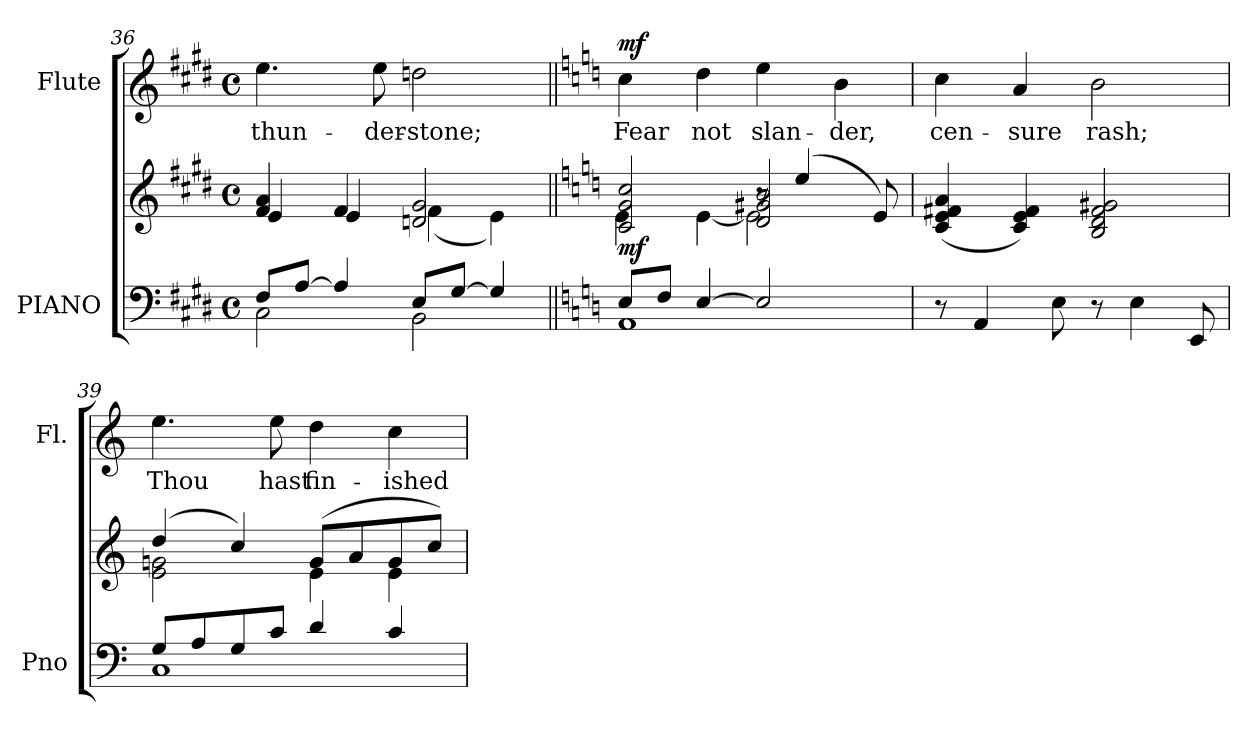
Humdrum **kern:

**kern	**kern	**dynam	**kern	**text	**dynam
*part2	*part2	*part2	*part1	*part1	*part1
*staff3	*staff2	*staff2/3	*staff1	*staff1	*staff1
*I"PIANO	*	*	*I"Flute	*	*
*I'Pno	*	*	*I'Fl.	*	*
!!LO:LB:g=z
*clefF4	*clefG2	*	*clefG2	*	*
*k[f#c#g#d#]	*k[f#c#g#d#]	*	*k[f#c#g#d#]	*	*
*M4/4	*M4/4	*	*M4/4	*	*
*met(c)	*met(c)	*	*met(c)	*	*
=36	=36	=36	=36	=36	=36
*^	*^	*	*	*	*
!	!	!	!	!	!	!LO:LY:b	!
8F#/L	2C#\	4f#/ 4a/	4e/	.	4.ee\	thun-	.
[8A/J	.	.	.	.	.	.	.
4A/]	.	4f#/	4e/	.	.	.	.
!	!	!	!	!	!	!LO:LY:b	!
.	.	.	.	.	8ee\	-der-	.
!	!	!	!	!	!	!LO:LY:b	!
8E/L	2BB\	2dn/ 2g#/	(4f#\	.	2ddn\	-stone;	.
[8G#/J	.	.	.	.	.	.	.
4G#/]	.	.	4e\)	.	.	.	.
*	*	*v	*v	*	*	*	*
=37||	=37||	=37||	=37||	=37||	=37||	=37||
*k[]	*	*k[]	*	*k[]	*	*
*	*	*^	*	*	*	*
*	*	*	*^	*	*	*	*
!	!	!	!	!	!LO:DY:a=2	!	!LO:LY:b	!LO:DY:a
8E/L	1AA	2c/ 2g/ 2cc/	4e\	2ryy	mf	4cc\	Fear	mf
8F/J	.	.	.	.	.	.	.	.
!	!	!	!	!	!	!	!LO:LY:b	!
[4E/	.	.	[4e\	.	.	4dd\	not	.
!	!	!	!	!	!	!	!LO:LY:b	!
2E/]	.	2d/ 2g#X/ 2b/	2e\]	8r	.	4ee\	slan-	.
.	.	.	.	(4ee/	.	.	.	.
!	!	!	!	!	!	!	!LO:LY:b	!
.	.	.	.	.	.	4b\	-der,	.
.	.	.	.	8e/)	.	.	.	.
*v	*v	*	*	*	*	*	*	*
=38	=38	=38	=38	=38	=38	=38	=38
!	!LO:TX:a:i:t=R.H.	!	!	!	!	!	!
!	!	!	!	!	!	!LO:LY:b	!
*	*v	*v	*v	*	*	*	*
8r	(>4c/ 4e/ 4f#X/ 4a/	.	4cc\	cen-	.
4AA/	.	.	.	.	.
!	!	!	!	!LO:LY:b	!
.	4c/ 4e/ 4f#/)	.	4a/	-sure	.
8E\	.	.	.	.	.
!	!	!	!	!LO:LY:b	!
8r	2B/ 2d/ 2f#/ 2g#X/	.	2b\	rash;	.
4E\	.	.	.	.	.
8EE/	.	.	.	.	.
!!LO:LB:g=z
=39	=39	=39	=39	=39	=39
*^	*^	*	*	*	*
!	!	!	!	!	!	!LO:LY:b	!
8G/L	1C	(4dd/	2e\ 2gn\	.	4.ee\	Thou	.
8A/	.	.	.	.	.	.	.
8G/	.	4cc/)	.	.	.	.	.
!	!	!	!	!	!	!LO:LY:b	!
8c/J	.	.	.	.	8ee\	hast	.
!	!	!	!	!	!	!LO:LY:b	!
4d/	.	(8g/L	4e\	.	4dd\	fin-	.
.	.	8a/	.	.	.	.	.
!	!	!	!	!	!	!LO:LY:b	!
4c/	.	8g/	4e\	.	4cc\	-ished	.
.	.	8cc/J)	.	.	.	.	.
*v	*v	*	*	*	*	*	*
*	*v	*v	*	*	*	*
=	=	=	=	=	=
*-	*-	*-	*-	*-	*-
